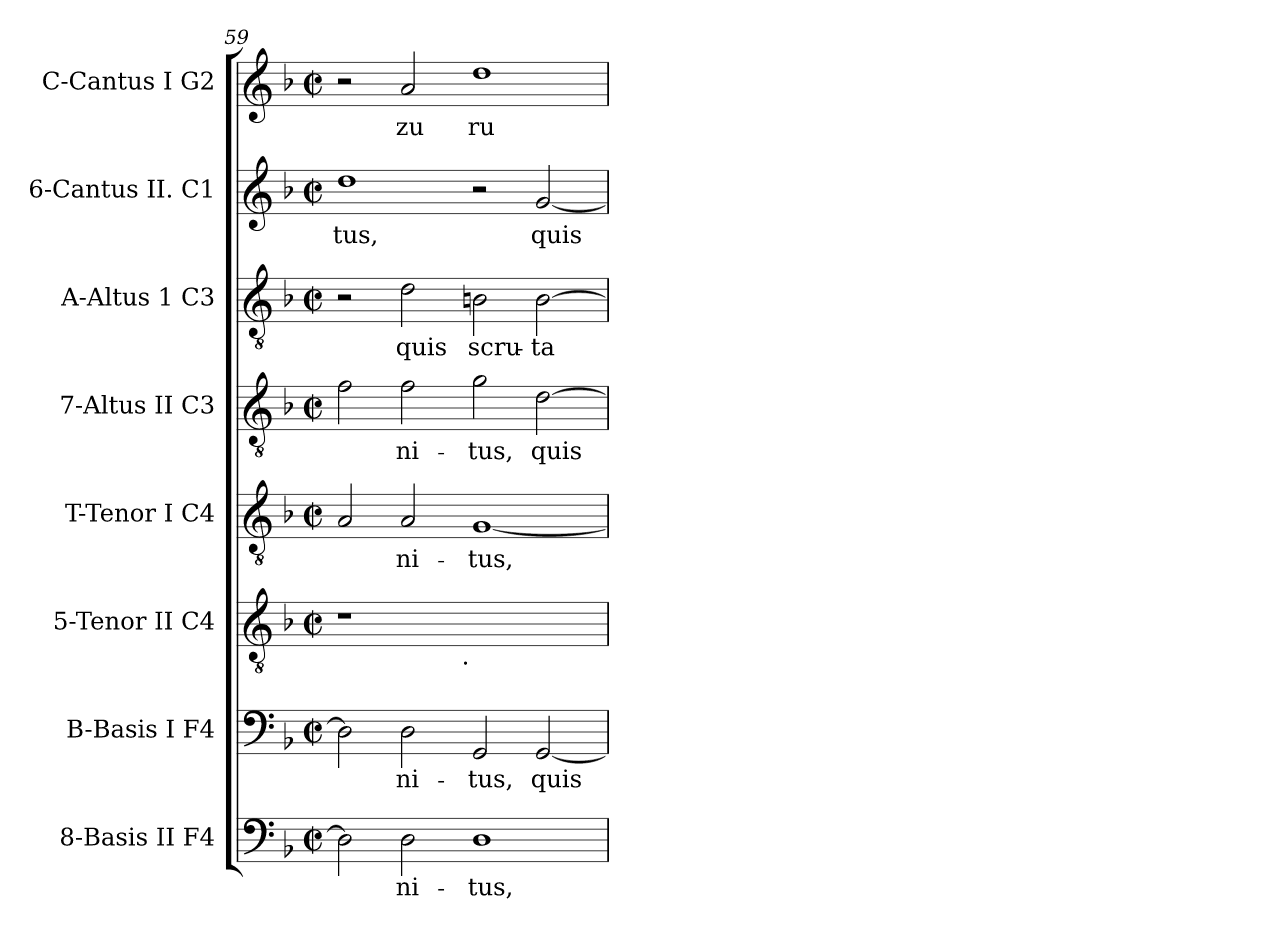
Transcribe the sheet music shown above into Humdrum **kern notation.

**kern	**text	**kern	**text	**kern	**kern	**text	**kern	**text	**kern	**text	**kern	**text	**kern	**text
*part8	*part8	*part7	*part7	*part6	*part5	*part5	*part4	*part4	*part3	*part3	*part2	*part2	*part1	*part1
*staff8	*staff8	*staff7	*staff7	*staff6	*staff5	*staff5	*staff4	*staff4	*staff3	*staff3	*staff2	*staff2	*staff1	*staff1
*I"8-Basis II  F4	*	*I"B-Basis I  F4	*	*I"5-Tenor II  C4	*I"T-Tenor I  C4	*	*I"7-Altus II  C3	*	*I"A-Altus 1  C3	*	*I"6-Cantus II.  C1	*	*I"C-Cantus I  G2	*
*	*	*I'B	*	*	*I'T	*	*	*	*I'A	*	*	*	*I'C	*
*clefF4	*	*clefF4	*	*clefGv2	*clefGv2	*	*clefGv2	*	*clefGv2	*	*clefG2	*	*clefG2	*
*k[b-]	*	*k[b-]	*	*k[b-]	*k[b-]	*	*k[b-]	*	*k[b-]	*	*k[b-]	*	*k[b-]	*
*F:	*	*F:	*	*F:	*F:	*	*F:	*	*F:	*	*F:	*	*F:	*
*M2/2	*	*M2/2	*	*M2/2	*M2/2	*	*M2/2	*	*M2/2	*	*M2/2	*	*M2/2	*
*met(c|)	*	*met(c|)	*	*met(c|)	*met(c|)	*	*met(c|)	*	*met(c|)	*	*met(c|)	*	*met(c|)	*
=59	=59	=59	=59	=59	=59	=59	=59	=59	=59	=59	=59	=59	=59	=59
!	!LO:LY:b:cj	!	!LO:LY:b:cj	!	!	!LO:LY:b:cj	!	!LO:LY:b:cj	!	!	!	!LO:LY:b:cj	!	!
*	*	*	*	*^	*	*	*	*	*	*	*	*	*	*
2D\]	--	2D\]	--	1r	2ryy	2A/	--	2f\	--	2r	.	1dd	-tus,	2r	.
!	!LO:LY:b:cj	!	!LO:LY:b:cj	!	!	!	!LO:LY:b:cj	!	!LO:LY:b:cj	!	!LO:LY:b:cj	!	!	!	!LO:LY:b:cj
2D\	-ni-	2D\	-ni-	.	4...ryy	2A/	-ni-	2f\	-ni-	2d\	quis	.	.	2a/	zu
!	!	!	!	!	!LO:TX:b:t=.	!	!	!	!	!	!	!	!	!	!
.	.	.	.	.	1ryy	.	.	.	.	.	.	.	.	.	.
!	!LO:LY:b:cj	!	!LO:LY:b:cj	!	!	!	!LO:LY:b:cj	!	!LO:LY:b:cj	!	!LO:LY:b:cj	!	!	!	!LO:LY:b:cj
1D	-tus,	2GG/	-tus,	1ryy	.	[<1G	-tus,	2g\	-tus,	2Bn\	scru-	2r	.	1dd	ru-
!	!	!	!LO:LY:b:cj	!	!	!	!	!	!LO:LY:b:cj	!	!LO:LY:b:cj	!	!LO:LY:b:cj	!	!
.	.	[<2GG/	quis	.	.	.	.	[>2d\	quis	[>2B\	-ta-	[<2g/	quis	.	.
.	.	.	.	.	32ryy	.	.	.	.	.	.	.	.	.	.
*	*	*	*	*v	*v	*	*	*	*	*	*	*	*	*	*
=	=	=	=	=	=	=	=	=	=	=	=	=	=	=
*-	*-	*-	*-	*-	*-	*-	*-	*-	*-	*-	*-	*-	*-	*-
